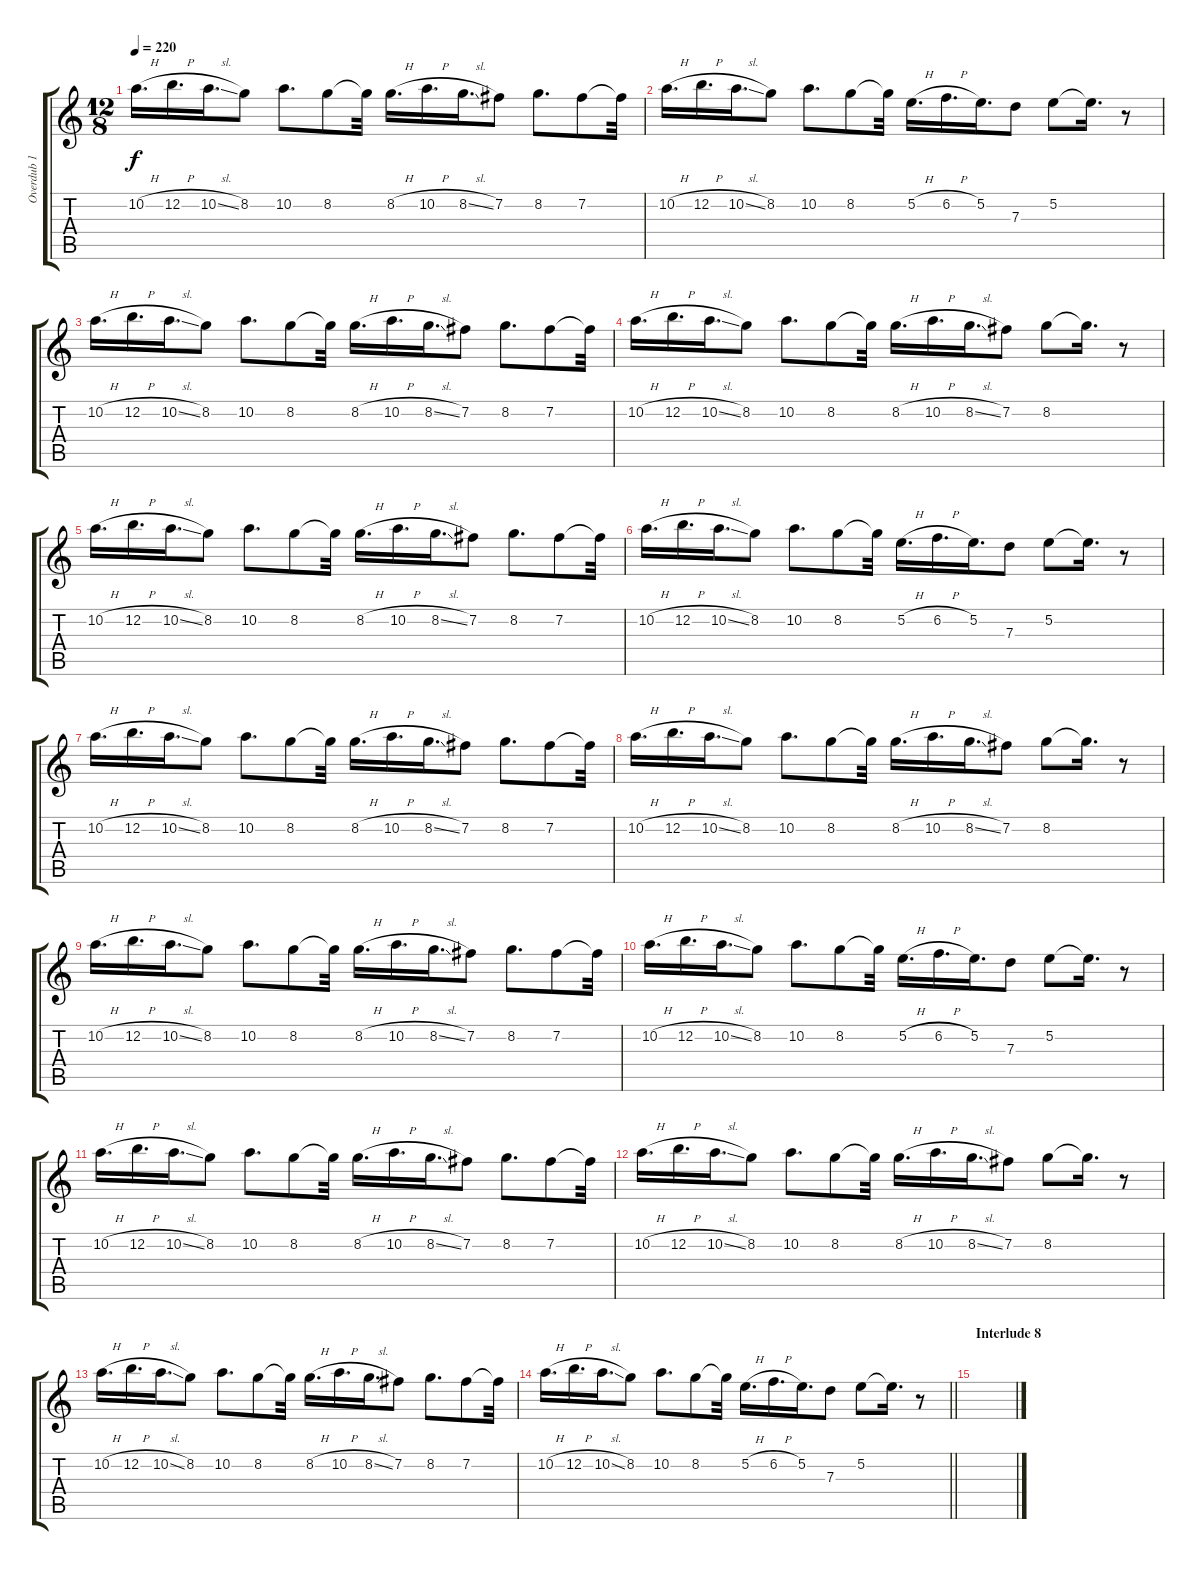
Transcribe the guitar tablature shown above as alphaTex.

\track ("Overdub 1 / Synth" "Overdub 1 ") {instrument overdrivenguitar}
\staff {score tabs}
\tuning (E4 B3 G3 D3 A2 D2) {hide}
\ts (12 8)
\tempo 220
\clef g2
\ks c
10.2{h}.16{d dy f} 12.2{h}.16{d} 10.2{sl}.16{d} 8.2.8 10.2.8{d} 8.2.8 8.2{t}.32 8.2{h}.16{d} 10.2{h}.16{d} 8.2{sl}.16{d} 7.2.8 8.2.8{d} 7.2.8 7.2{t}.32 |
10.2{h}.16{d} 12.2{h}.16{d} 10.2{sl}.16{d} 8.2.8 10.2.8{d} 8.2.8 8.2{t}.32 5.2{h}.16{d} 6.2{h}.16{d} 5.2.16{d} 7.3.8 5.2.8 5.2{t}.16{d} r.8 |
10.2{h}.16{d} 12.2{h}.16{d} 10.2{sl}.16{d} 8.2.8 10.2.8{d} 8.2.8 8.2{t}.32 8.2{h}.16{d} 10.2{h}.16{d} 8.2{sl}.16{d} 7.2.8 8.2.8{d} 7.2.8 7.2{t}.32 |
10.2{h}.16{d} 12.2{h}.16{d} 10.2{sl}.16{d} 8.2.8 10.2.8{d} 8.2.8 8.2{t}.32 8.2{h}.16{d} 10.2{h}.16{d} 8.2{sl}.16{d} 7.2.8 8.2.8 8.2{t}.16{d} r.8 |
10.2{h}.16{d} 12.2{h}.16{d} 10.2{sl}.16{d} 8.2.8 10.2.8{d} 8.2.8 8.2{t}.32 8.2{h}.16{d} 10.2{h}.16{d} 8.2{sl}.16{d} 7.2.8 8.2.8{d} 7.2.8 7.2{t}.32 |
10.2{h}.16{d} 12.2{h}.16{d} 10.2{sl}.16{d} 8.2.8 10.2.8{d} 8.2.8 8.2{t}.32 5.2{h}.16{d} 6.2{h}.16{d} 5.2.16{d} 7.3.8 5.2.8 5.2{t}.16{d} r.8 |
10.2{h}.16{d} 12.2{h}.16{d} 10.2{sl}.16{d} 8.2.8 10.2.8{d} 8.2.8 8.2{t}.32 8.2{h}.16{d} 10.2{h}.16{d} 8.2{sl}.16{d} 7.2.8 8.2.8{d} 7.2.8 7.2{t}.32 |
10.2{h}.16{d} 12.2{h}.16{d} 10.2{sl}.16{d} 8.2.8 10.2.8{d} 8.2.8 8.2{t}.32 8.2{h}.16{d} 10.2{h}.16{d} 8.2{sl}.16{d} 7.2.8 8.2.8 8.2{t}.16{d} r.8 |
10.2{h}.16{d} 12.2{h}.16{d} 10.2{sl}.16{d} 8.2.8 10.2.8{d} 8.2.8 8.2{t}.32 8.2{h}.16{d} 10.2{h}.16{d} 8.2{sl}.16{d} 7.2.8 8.2.8{d} 7.2.8 7.2{t}.32 |
10.2{h}.16{d} 12.2{h}.16{d} 10.2{sl}.16{d} 8.2.8 10.2.8{d} 8.2.8 8.2{t}.32 5.2{h}.16{d} 6.2{h}.16{d} 5.2.16{d} 7.3.8 5.2.8 5.2{t}.16{d} r.8 |
10.2{h}.16{d} 12.2{h}.16{d} 10.2{sl}.16{d} 8.2.8 10.2.8{d} 8.2.8 8.2{t}.32 8.2{h}.16{d} 10.2{h}.16{d} 8.2{sl}.16{d} 7.2.8 8.2.8{d} 7.2.8 7.2{t}.32 |
10.2{h}.16{d} 12.2{h}.16{d} 10.2{sl}.16{d} 8.2.8 10.2.8{d} 8.2.8 8.2{t}.32 8.2{h}.16{d} 10.2{h}.16{d} 8.2{sl}.16{d} 7.2.8 8.2.8 8.2{t}.16{d} r.8 |
10.2{h}.16{d} 12.2{h}.16{d} 10.2{sl}.16{d} 8.2.8 10.2.8{d} 8.2.8 8.2{t}.32 8.2{h}.16{d} 10.2{h}.16{d} 8.2{sl}.16{d} 7.2.8 8.2.8{d} 7.2.8 7.2{t}.32 |
\barLineRight lightlight
10.2{h}.16{d} 12.2{h}.16{d} 10.2{sl}.16{d} 8.2.8 10.2.8{d} 8.2.8 8.2{t}.32 5.2{h}.16{d} 6.2{h}.16{d} 5.2.16{d} 7.3.8 5.2.8 5.2{t}.16{d} r.8 |
\section ("" "Interlude 8")
